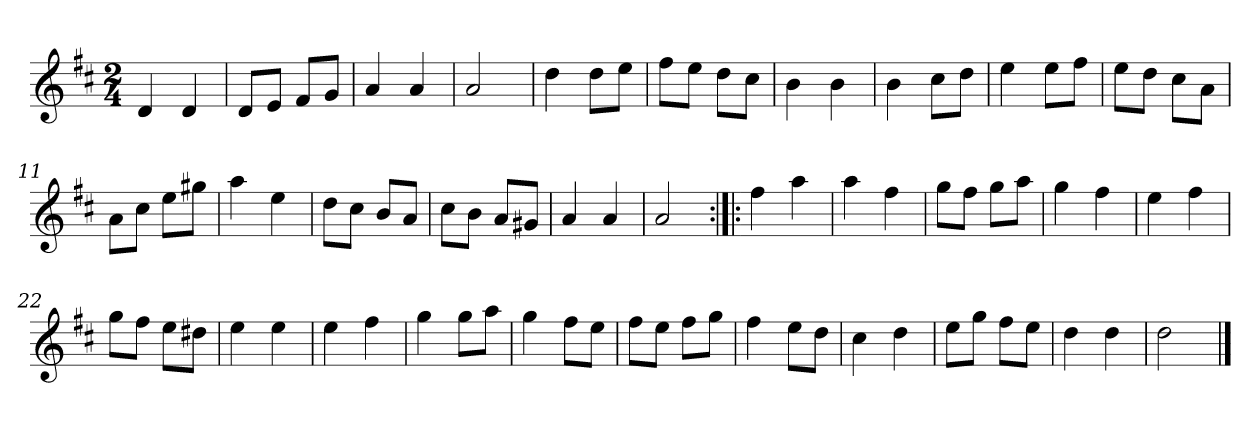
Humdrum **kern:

**kern
*part1
*staff1
*clefG2
*k[f#c#]
*D:
*M2/4
*MM152
=1
4d
4d
=2
8d/L
8e/J
8f#/L
8g/J
=3
4a
4a
=4
2a
=5
4dd
8dd\L
8ee\J
=6
8ff#\L
8ee\J
8dd\L
8cc#\J
=7
4b
4b
=8
4b
8cc#\L
8dd\J
=9
4ee
8ee\L
8ff#\J
=10
8ee\L
8dd\J
8cc#\L
8a\J
=11
8a\L
8cc#\J
8ee\L
8gg#X\J
=12
4aa
4ee
=13
8dd\L
8cc#\J
8b/L
8a/J
=14
8cc#\L
8b\J
8a/L
8g#X/J
=15
4a
4a
=16
2a
=17:|!|:
4ff#
4aa
=18
4aa
4ff#
=19
8gg\L
8ff#\J
8gg\L
8aa\J
=20
4gg
4ff#
=21
4ee
4ff#
=22
8gg\L
8ff#\J
8ee\L
8dd#X\J
=23
4ee
4ee
=24
4ee
4ff#
=25
4gg
8gg\L
8aa\J
=26
4gg
8ff#\L
8ee\J
=27
8ff#\L
8ee\J
8ff#\L
8gg\J
=28
4ff#
8ee\L
8dd\J
=29
4cc#
4dd
=30
8ee\L
8gg\J
8ff#\L
8ee\J
=31
4dd
4dd
=32
2dd
==
*-
